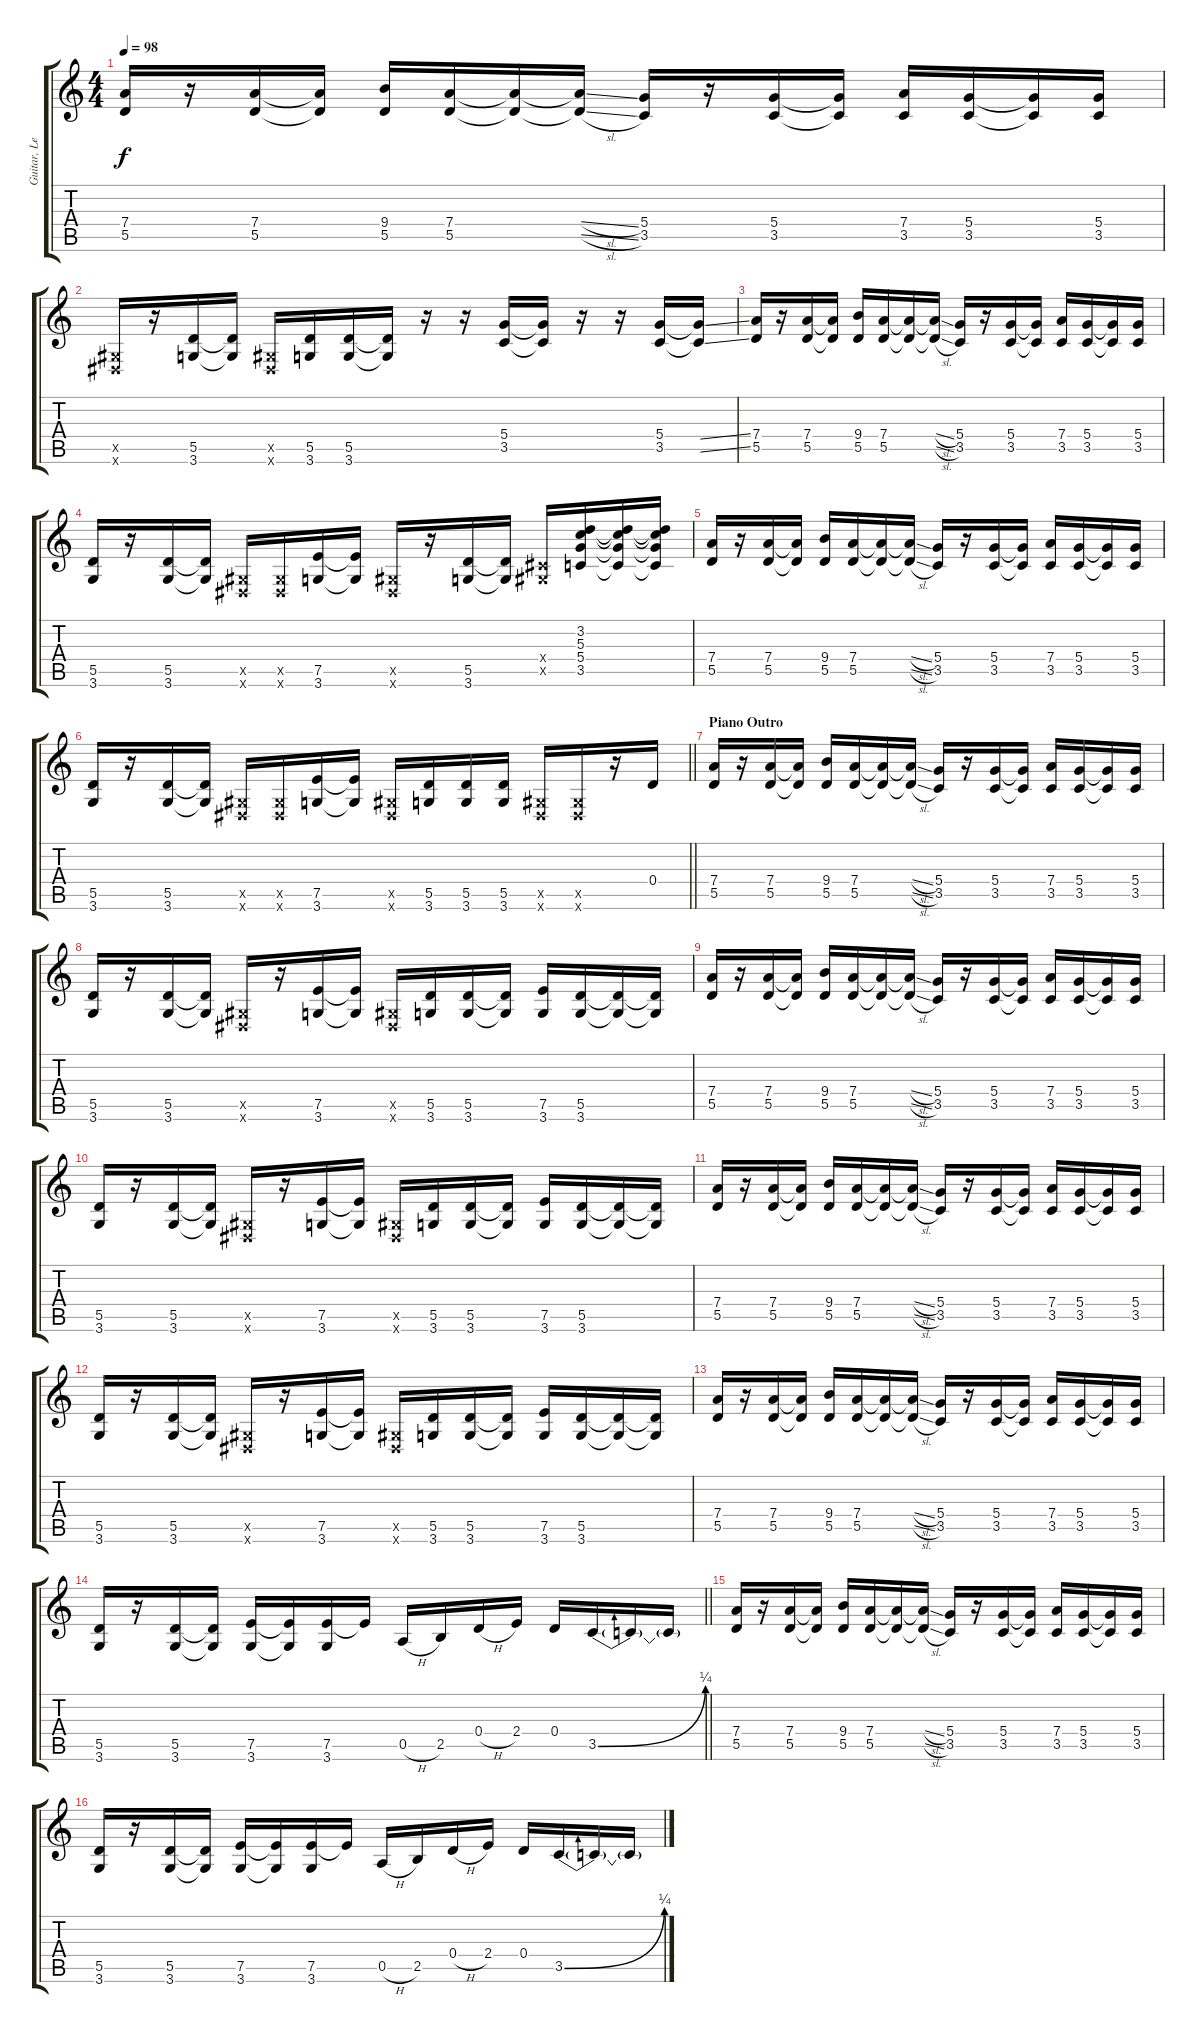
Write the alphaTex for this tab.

\track ("Guitar, Lead" "Guitar, Le") {instrument overdrivenguitar}
\staff {score tabs}
\tuning (E4 B3 G3 D3 A2 E2) {hide}
\ts (4 4)
\tempo 98
\clef g2
\ks c
(7.4 5.5).16{dy f} r.16 (7.4 5.5).16 (7.4{t} 5.5{t}).16 (9.4 5.5).16 (7.4 5.5).16 (7.4{t} 5.5{t}).16 (7.4{sl t} 5.5{sl t}).16 (5.4 3.5).16 r.16 (5.4 3.5).16 (5.4{t} 3.5{t}).16 (7.4 3.5).16 (5.4 3.5).16 (5.4{t} 3.5{t}).16 (5.4 3.5).16 |
(-1.5{x} -1.6{x}).16 r.16 (5.5 3.6).16 (5.5{t} 3.6{t}).16 (-1.5{x} -1.6{x}).16 (5.5 3.6).16 (5.5 3.6).16 (5.5{t} 3.6{t}).16 r.16 r.16 (5.4 3.5).16 (5.4{t} 3.5{t}).16 r.16 r.16 (5.4 3.5).16 (5.4{ss t} 3.5{ss t}).16 |
(7.4 5.5).16 r.16 (7.4 5.5).16 (7.4{t} 5.5{t}).16 (9.4 5.5).16 (7.4 5.5).16 (7.4{t} 5.5{t}).16 (7.4{sl t} 5.5{sl t}).16 (5.4 3.5).16 r.16 (5.4 3.5).16 (5.4{t} 3.5{t}).16 (7.4 3.5).16 (5.4 3.5).16 (5.4{t} 3.5{t}).16 (5.4 3.5).16 |
(5.5 3.6).16 r.16 (5.5 3.6).16 (5.5{t} 3.6{t}).16 (-1.5{x} -1.6{x}).16 (-1.5{x} -1.6{x}).16 (7.5 3.6).16 (7.5{t} 3.6{t}).16 (-1.5{x} -1.6{x}).16 r.16 (5.5 3.6).16 (5.5{t} 3.6{t}).16 (-1.4{x} -1.5{x}).16 (3.2 5.3 5.4 3.5).16 (3.2{t} 5.3{t} 5.4{t} 3.5{t}).16 (3.2{t} 5.3{t} 5.4{t} 3.5{t}).16 |
(7.4 5.5).16 r.16 (7.4 5.5).16 (7.4{t} 5.5{t}).16 (9.4 5.5).16 (7.4 5.5).16 (7.4{t} 5.5{t}).16 (7.4{sl t} 5.5{sl t}).16 (5.4 3.5).16 r.16 (5.4 3.5).16 (5.4{t} 3.5{t}).16 (7.4 3.5).16 (5.4 3.5).16 (5.4{t} 3.5{t}).16 (5.4 3.5).16 |
\barLineRight lightlight
(5.5 3.6).16 r.16 (5.5 3.6).16 (5.5{t} 3.6{t}).16 (-1.5{x} -1.6{x}).16 (-1.5{x} -1.6{x}).16 (7.5 3.6).16 (7.5{t} 3.6{t}).16 (-1.5{x} -1.6{x}).16 (5.5 3.6).16 (5.5 3.6).16 (5.5 3.6).16 (-1.5{x} -1.6{x}).16 (-1.5{x} -1.6{x}).16 r.16 0.4.16 |
\section ("" "Piano Outro")
(7.4 5.5).16 r.16 (7.4 5.5).16 (7.4{t} 5.5{t}).16 (9.4 5.5).16 (7.4 5.5).16 (7.4{t} 5.5{t}).16 (7.4{sl t} 5.5{sl t}).16 (5.4 3.5).16 r.16 (5.4 3.5).16 (5.4{t} 3.5{t}).16 (7.4 3.5).16 (5.4 3.5).16 (5.4{t} 3.5{t}).16 (5.4 3.5).16 |
(5.5 3.6).16 r.16 (5.5 3.6).16 (5.5{t} 3.6{t}).16 (-1.5{x} -1.6{x}).16 r.16 (7.5 3.6).16 (7.5{t} 3.6{t}).16 (-1.5{x} -1.6{x}).16 (5.5 3.6).16 (5.5 3.6).16 (5.5{t} 3.6{t}).16 (7.5 3.6).16 (5.5 3.6).16 (5.5{t} 3.6{t}).16 (5.5{t} 3.6{t}).16 |
(7.4 5.5).16 r.16 (7.4 5.5).16 (7.4{t} 5.5{t}).16 (9.4 5.5).16 (7.4 5.5).16 (7.4{t} 5.5{t}).16 (7.4{sl t} 5.5{sl t}).16 (5.4 3.5).16 r.16 (5.4 3.5).16 (5.4{t} 3.5{t}).16 (7.4 3.5).16 (5.4 3.5).16 (5.4{t} 3.5{t}).16 (5.4 3.5).16 |
(5.5 3.6).16 r.16 (5.5 3.6).16 (5.5{t} 3.6{t}).16 (-1.5{x} -1.6{x}).16 r.16 (7.5 3.6).16 (7.5{t} 3.6{t}).16 (-1.5{x} -1.6{x}).16 (5.5 3.6).16 (5.5 3.6).16 (5.5{t} 3.6{t}).16 (7.5 3.6).16 (5.5 3.6).16 (5.5{t} 3.6{t}).16 (5.5{t} 3.6{t}).16 |
(7.4 5.5).16 r.16 (7.4 5.5).16 (7.4{t} 5.5{t}).16 (9.4 5.5).16 (7.4 5.5).16 (7.4{t} 5.5{t}).16 (7.4{sl t} 5.5{sl t}).16 (5.4 3.5).16 r.16 (5.4 3.5).16 (5.4{t} 3.5{t}).16 (7.4 3.5).16 (5.4 3.5).16 (5.4{t} 3.5{t}).16 (5.4 3.5).16 |
(5.5 3.6).16 r.16 (5.5 3.6).16 (5.5{t} 3.6{t}).16 (-1.5{x} -1.6{x}).16 r.16 (7.5 3.6).16 (7.5{t} 3.6{t}).16 (-1.5{x} -1.6{x}).16 (5.5 3.6).16 (5.5 3.6).16 (5.5{t} 3.6{t}).16 (7.5 3.6).16 (5.5 3.6).16 (5.5{t} 3.6{t}).16 (5.5{t} 3.6{t}).16 |
(7.4 5.5).16 r.16 (7.4 5.5).16 (7.4{t} 5.5{t}).16 (9.4 5.5).16 (7.4 5.5).16 (7.4{t} 5.5{t}).16 (7.4{sl t} 5.5{sl t}).16 (5.4 3.5).16 r.16 (5.4 3.5).16 (5.4{t} 3.5{t}).16 (7.4 3.5).16 (5.4 3.5).16 (5.4{t} 3.5{t}).16 (5.4 3.5).16 |
\barLineRight lightlight
(5.5 3.6).16 r.16 (5.5 3.6).16 (5.5{t} 3.6{t}).16 (7.5 3.6).16 (7.5{t} 3.6{t}).16 (7.5 3.6).16 7.5{t}.16 0.5{h}.16 2.5.16 0.4{h}.16 2.4.16 0.4.16 3.5{be (bend 0 0 60 1)}.16 3.5{t}.16 3.5{t}.16 |
(7.4 5.5).16 r.16 (7.4 5.5).16 (7.4{t} 5.5{t}).16 (9.4 5.5).16 (7.4 5.5).16 (7.4{t} 5.5{t}).16 (7.4{sl t} 5.5{sl t}).16 (5.4 3.5).16 r.16 (5.4 3.5).16 (5.4{t} 3.5{t}).16 (7.4 3.5).16 (5.4 3.5).16 (5.4{t} 3.5{t}).16 (5.4 3.5).16 |
(5.5 3.6).16 r.16 (5.5 3.6).16 (5.5{t} 3.6{t}).16 (7.5 3.6).16 (7.5{t} 3.6{t}).16 (7.5 3.6).16 7.5{t}.16 0.5{h}.16 2.5.16 0.4{h}.16 2.4.16 0.4.16 3.5{be (bend 0 0 60 1)}.16 3.5{t}.16 3.5{t}.16
